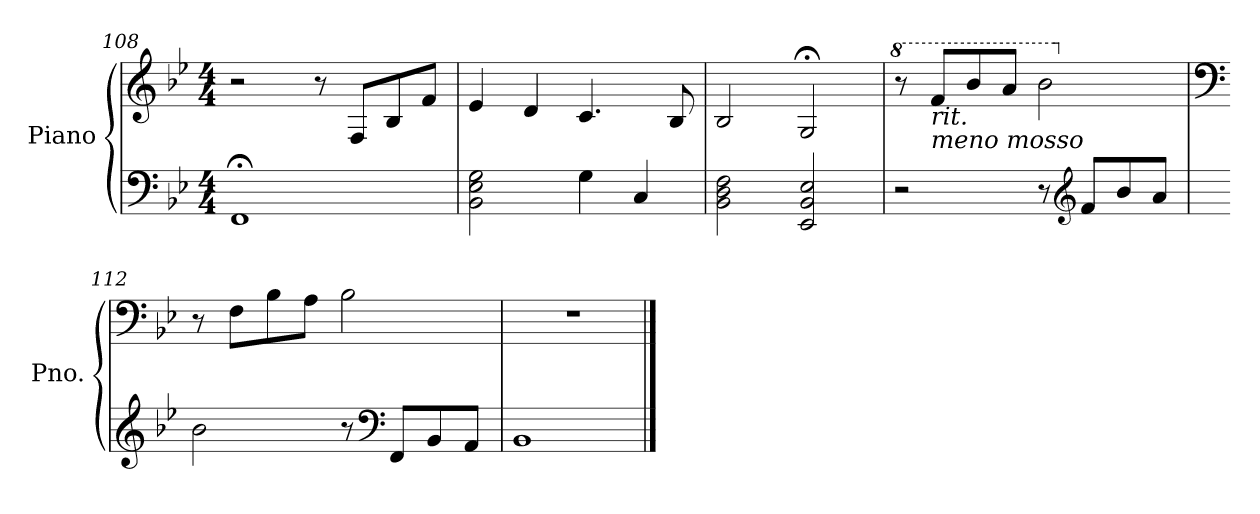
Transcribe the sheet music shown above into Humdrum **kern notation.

**kern	**kern
*part1	*part1
*staff2	*staff1
*I"Piano	*
*I'Pno.	*
*clefF4	*clefG2
*k[b-e-]	*k[b-e-]
*M4/4	*M4/4
=108	=108
1FF;<	2r
.	8r
.	8F/L
.	8B-/
.	8f/J
=109	=109
2BB-\ 2E-\ 2G\	4e-/
.	4d/
4G\	4.c/
4C/	.
.	8B-/
=110	=110
2BB-\ 2D\ 2F\	2B-/
2EE-/ 2BB-/ 2E-/	2G;</
=111	=111
*	*8va
2r	8r
!	!LO:TX:b:i:t=rit.
!	!LO:TX:b:i:t=meno mosso
.	8ff/L
.	8bb-/
.	8aa/J
8r	2bb-\
*clefG2	*
8f/L	.
8b-/	.
8a/J	.
=112	=112
*	*clefF4
*	*X8va
2b-\	8r
.	8F\L
.	8B-\
.	8A\J
8r	2B-\
*clefF4	*
8FF/L	.
8BB-/	.
8AA/J	.
!!LO:LB:g=z
=113	=113
1BB-	1r
==	==
*-	*-
